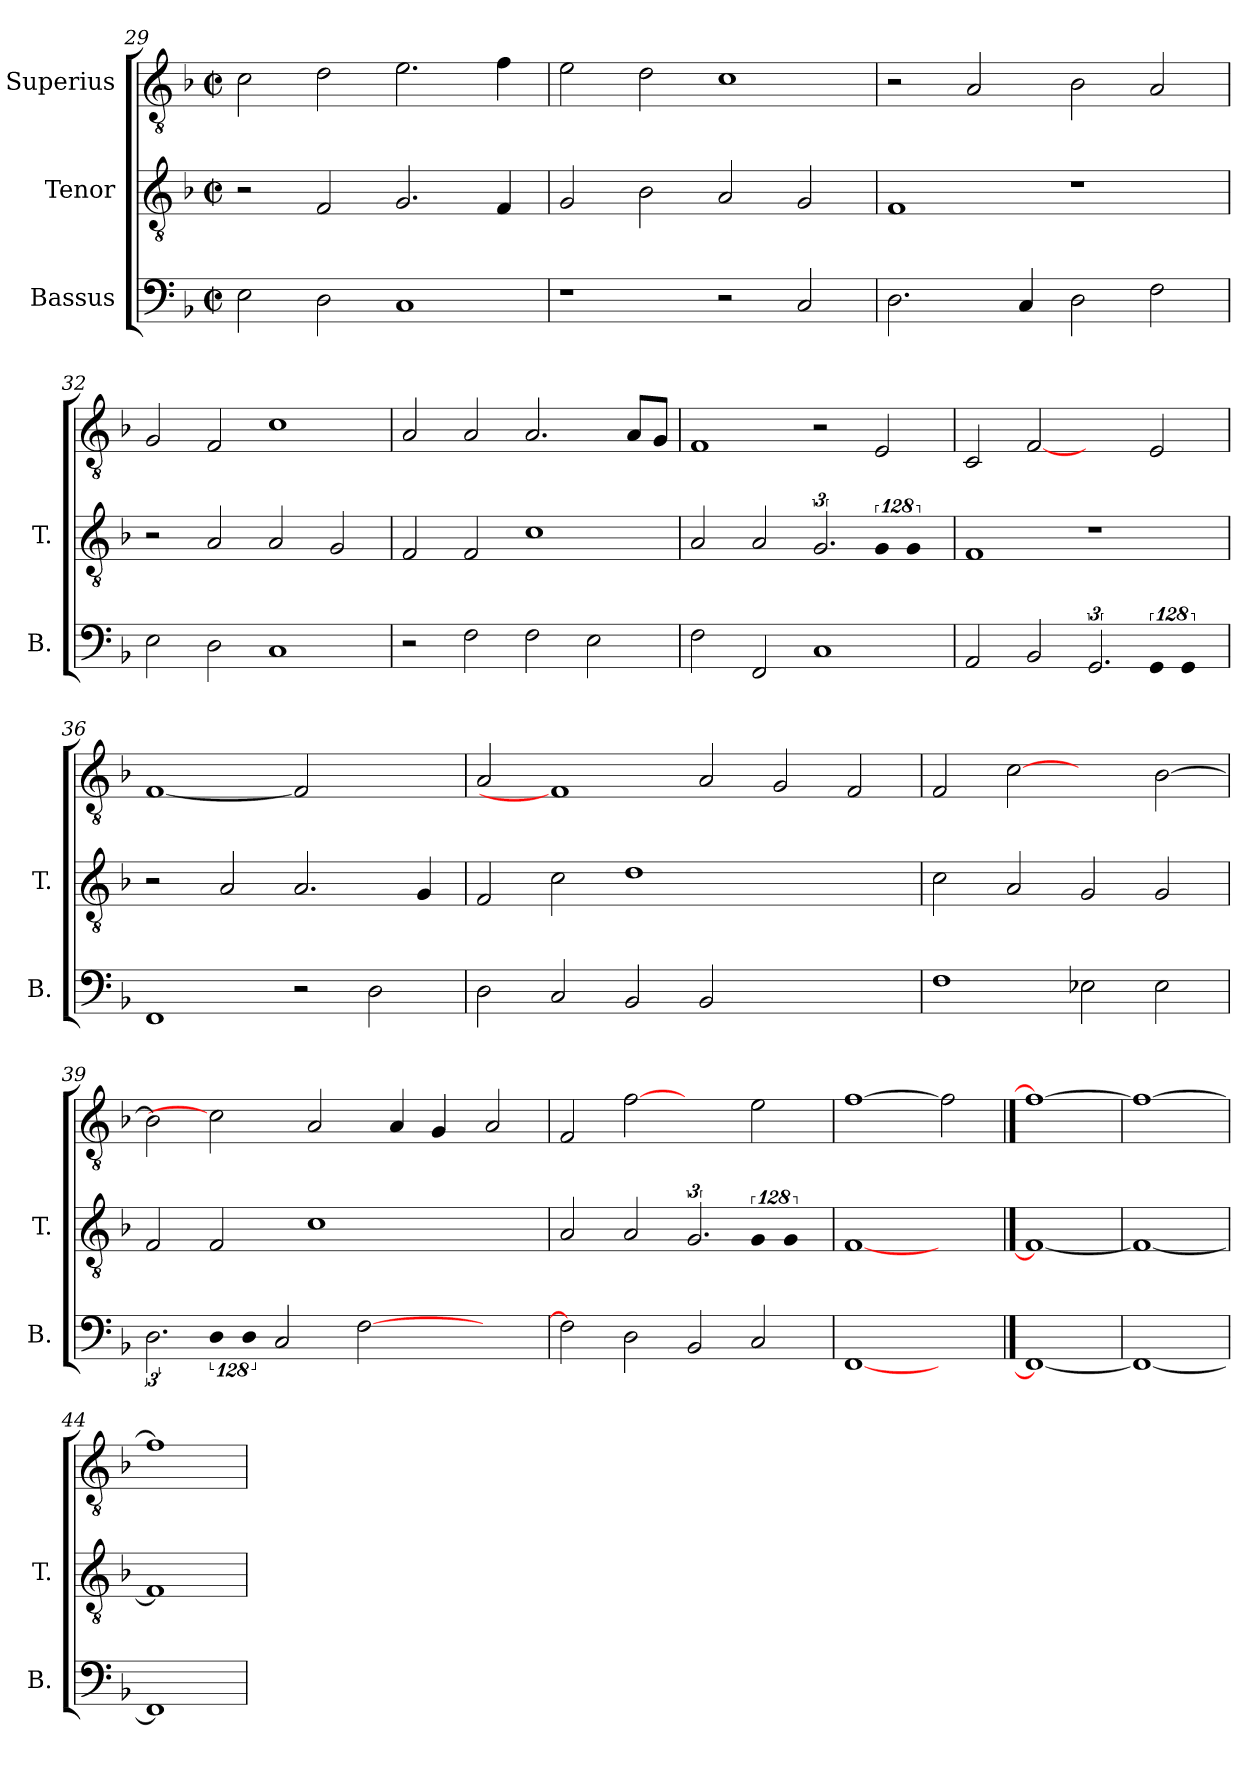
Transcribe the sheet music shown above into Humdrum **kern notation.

**kern	**kern	**kern
*part3	*part2	*part1
*staff3	*staff2	*staff1
*I"Bassus	*I"Tenor	*I"Superius
*I'B.	*I'T.	*
*clefF4	*clefGv2	*clefGv2
*	*ITrd7c12	*ITrd7c12
*k[b-]	*k[b-]	*k[b-]
*F:	*F:	*F:
*M2/2	*M2/2	*M2/2
*met(c|)	*met(c|)	*met(c|)
=29	=29	=29
2Ei\	2r	2Ci\
2Di\	2FFi/	2Di\
1Ci	2.GGi/	2.Ei\
.	4FFi/	4Fi\
=30	=30	=30
1r	2GGi/	2Ei\
.	2BB-i\	2Di\
2r	2AAi/	1Ci
2Ci/	2GGi/	.
=31	=31	=31
2.Di\	1FFi	2r
.	.	2AAi/
4Ci/	.	.
2Di\	1r	2BB-i\
2Fi\	.	2AAi/
!!LO:LB:g=z
=32	=32	=32
2Ei\	2r	2GGi/
2Di\	2AAi/	2FFi/
1Ci	2AAi/	1Ci
.	2GGi/	.
=33	=33	=33
2r	2FFi/	2AAi/
2Fi\	2FFi/	2AAi/
2Fi\	1Ci	2.AAi/
2Ei\	.	.
.	.	8AAi/L
.	.	8GGi/J
=34	=34	=34
2Fi\	2AAi/	1FFi
2FFi/	2AAi/	.
1Ci	3.GGi/	2r
!	!LO:N:vis=4	!
.	512%85GGi/	2EEi/
!	!LO:N:vis=2	!
.	512%171GGi/	.
=35	=35	=35
2AAi/	1FFi	2CCi/
2BB-i/	.	[2FFi
3.GGi/	1r	2ryy
!LO:N:vis=4	!	!
512%85GGi/	.	2EEi/
!LO:N:vis=2	!	!
512%171GGi/	.	.
=36	=36	=36
1FFi	2r	[1FFi
.	2AAi/	.
2r	2.AAi/	2FFi]
2Di\	.	2ryy
.	4GGi/	.
!!LO:LB:g=z
=37	=37	=37
2Di\	2FFi/	2AAi/
2Ci/	2Ci\	1FFi]
2BB-i/	1Di	.
2BB-i/	.	2AAi/
1ryy	1ryy	2GGi/
.	.	2FFi/
=38	=38	=38
1Fi	2Ci\	2FFi/
.	2AAi/	[2Ci
2E-Xi\	2GGi/	2ryy
2E-i\	2GGi/	[>2BB-i\
=39	=39	=39
3.Di\	2FFi/	2BB-i\]
!LO:N:vis=4	!	!
512%85Di\	2FFi/	2Ci]
!LO:N:vis=2	!	!
512%171Di\	.	.
2Ci/	1Ci	2AAi/
[>2Fi\	.	4AAi/
.	.	4GGi/
2ryy	2ryy	2AAi/
=40	=40	=40
2Fi\]	2AAi/	2FFi/
2Di\	2AAi/	[2Fi
2BB-i/	3.GGi/	2ryy
!	!LO:N:vis=4	!
2Ci/	512%85GGi/	2Ei\
!	!LO:N:vis=2	!
.	512%171GGi/	.
=41	=41	=41
[1FFi	[1FFi	[1Fi
2ryy	2ryy	2Fi]
==42	==42	==42
1FFi_	1FFi_	1Fi_
=43	=43	=43
1FFi_	1FFi_	1Fi_
=44	=44	=44
1FFi]	1FFi]	1Fi]
=	=	=
*-	*-	*-
